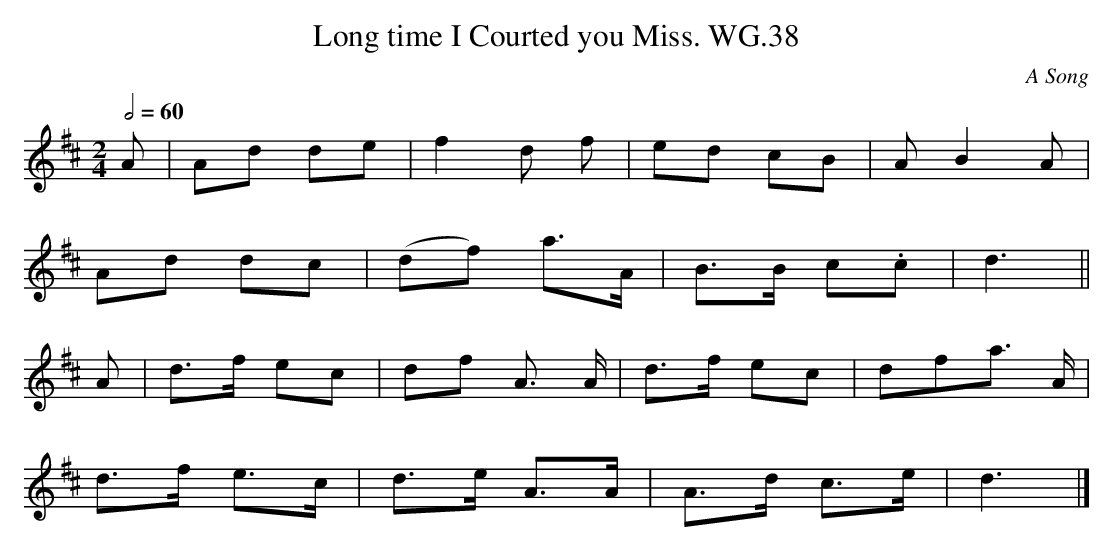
X:1
T:Long time I Courted you Miss. WG.38
C:A Song
M:2/4
L:1/8
Q:2/4=60
K:D
A|Ad de|f2 d f|ed cB|A B2 A|
Ad dc|(df) a>A|B>B c.c|d3||
A|d>f ec|df A> A|d>f ec|dfa> A|
d>f e>c|d>e A>A|A>d c>e|d3|]
